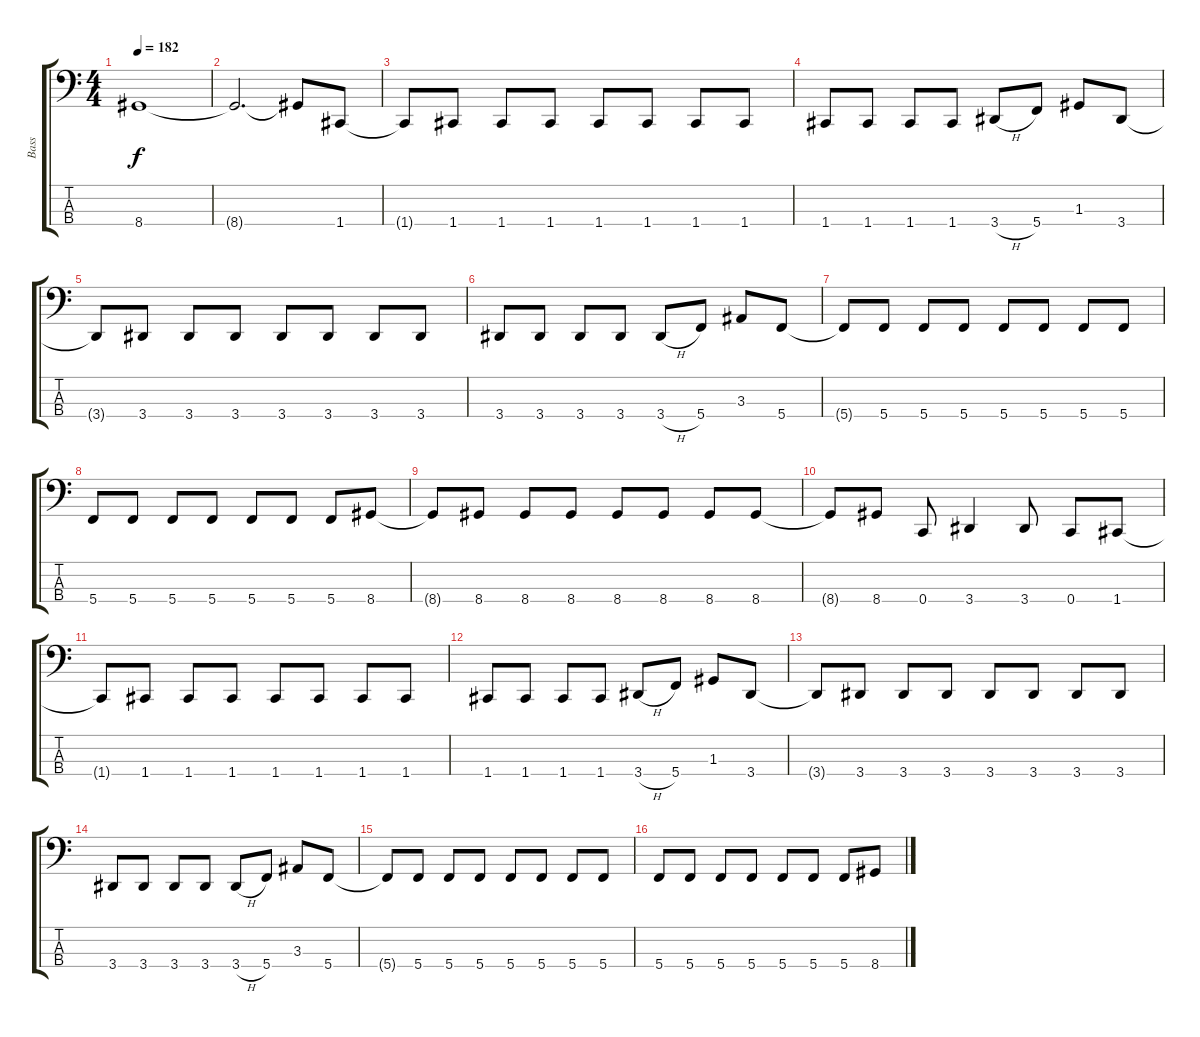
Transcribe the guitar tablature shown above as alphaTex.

\track ("Bass" "Bass") {instrument electricbasspick}
\staff {score tabs}
\tuning (F2 C2 G1 C1) {hide}
\ts (4 4)
\tempo 182
\clef f4
\ks c
8.4.1{dy f} |
8.4{t}.2{d} 8.4{t}.8 1.4.8 |
1.4{t}.8 1.4.8 1.4.8 1.4.8 1.4.8 1.4.8 1.4.8 1.4.8 |
1.4.8 1.4.8 1.4.8 1.4.8 3.4{h}.8 5.4.8 1.3.8 3.4.8 |
3.4{t}.8 3.4.8 3.4.8 3.4.8 3.4.8 3.4.8 3.4.8 3.4.8 |
3.4.8 3.4.8 3.4.8 3.4.8 3.4{h}.8 5.4.8 3.3.8 5.4.8 |
5.4{t}.8 5.4.8 5.4.8 5.4.8 5.4.8 5.4.8 5.4.8 5.4.8 |
5.4.8 5.4.8 5.4.8 5.4.8 5.4.8 5.4.8 5.4.8 8.4.8 |
8.4{t}.8 8.4.8 8.4.8 8.4.8 8.4.8 8.4.8 8.4.8 8.4.8 |
8.4{t}.8 8.4.8 0.4.8 3.4.4 3.4.8 0.4.8 1.4.8 |
1.4{t}.8 1.4.8 1.4.8 1.4.8 1.4.8 1.4.8 1.4.8 1.4.8 |
1.4.8 1.4.8 1.4.8 1.4.8 3.4{h}.8 5.4.8 1.3.8 3.4.8 |
3.4{t}.8 3.4.8 3.4.8 3.4.8 3.4.8 3.4.8 3.4.8 3.4.8 |
3.4.8 3.4.8 3.4.8 3.4.8 3.4{h}.8 5.4.8 3.3.8 5.4.8 |
5.4{t}.8 5.4.8 5.4.8 5.4.8 5.4.8 5.4.8 5.4.8 5.4.8 |
5.4.8 5.4.8 5.4.8 5.4.8 5.4.8 5.4.8 5.4.8 8.4.8
